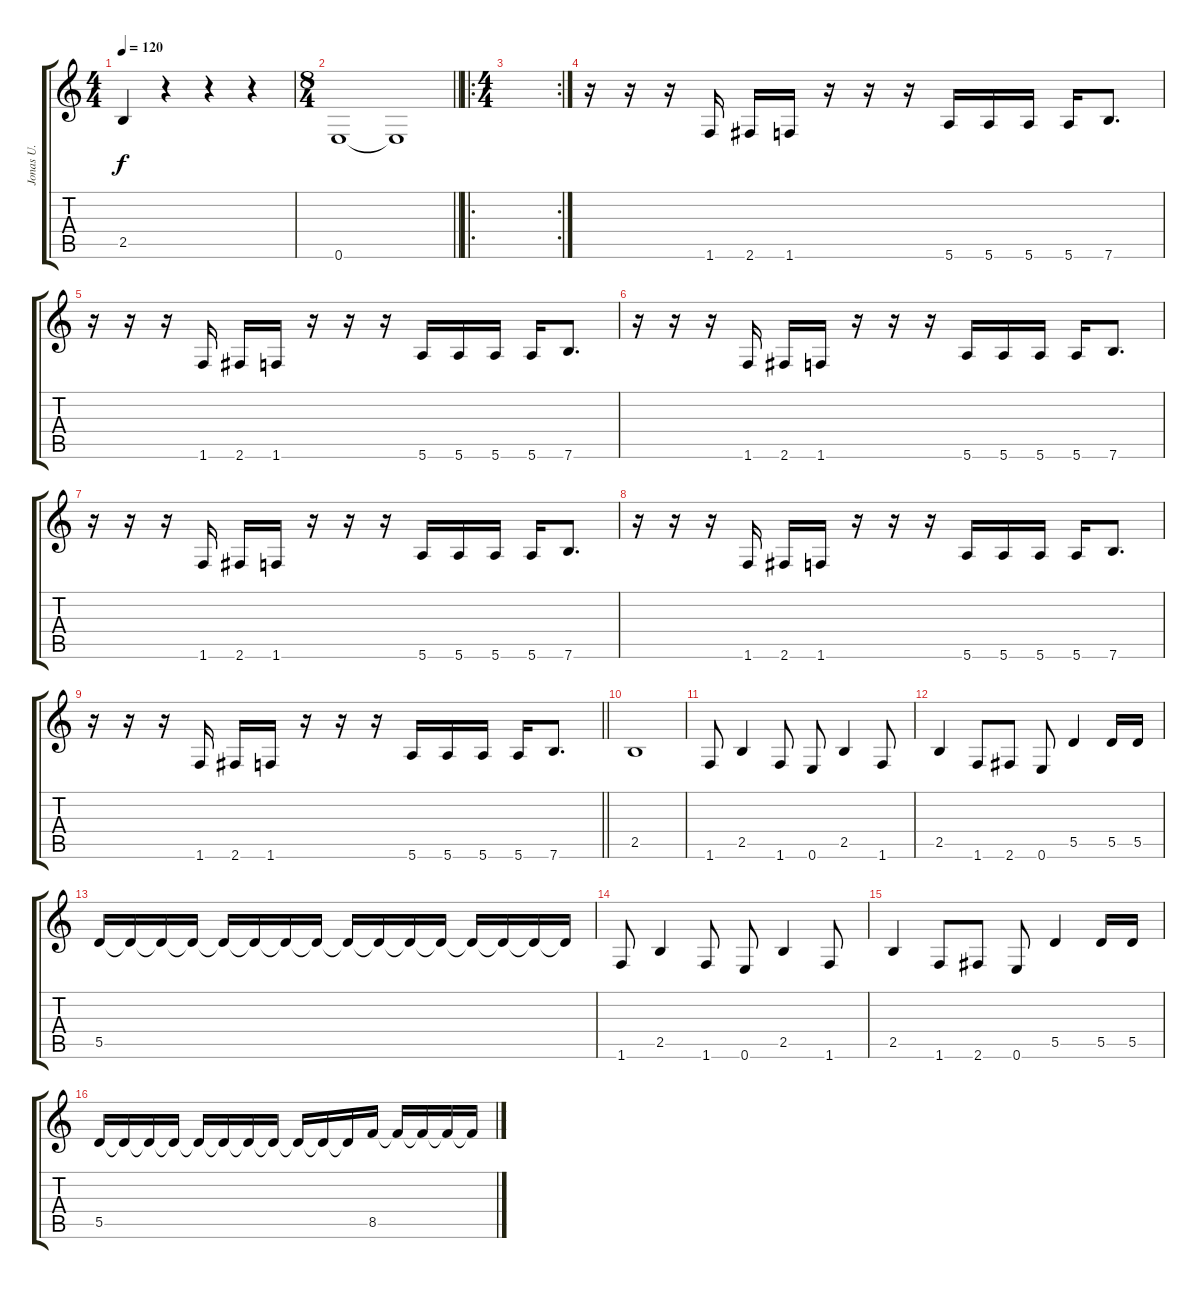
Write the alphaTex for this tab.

\track ("Jonas U." "Jonas U.") {instrument distortionguitar}
\staff {score tabs}
\tuning (E4 B3 G3 D3 A2 E2) {hide}
\ts (4 4)
\tempo 120
\clef g2
\ks c
2.5.4{dy f} r.4 r.4 r.4 |
\ts (8 4)
\barLineRight lightlight
0.6.1 0.6{t}.1 |
\ro
\rc 2
\ts (4 4)
|
r.16 r.16 r.16 1.6.16 2.6.16 1.6.16 r.16 r.16 r.16 5.6.16 5.6.16 5.6.16 5.6.16 7.6.8{d} |
r.16 r.16 r.16 1.6.16 2.6.16 1.6.16 r.16 r.16 r.16 5.6.16 5.6.16 5.6.16 5.6.16 7.6.8{d} |
r.16 r.16 r.16 1.6.16 2.6.16 1.6.16 r.16 r.16 r.16 5.6.16 5.6.16 5.6.16 5.6.16 7.6.8{d} |
r.16 r.16 r.16 1.6.16 2.6.16 1.6.16 r.16 r.16 r.16 5.6.16 5.6.16 5.6.16 5.6.16 7.6.8{d} |
r.16 r.16 r.16 1.6.16 2.6.16 1.6.16 r.16 r.16 r.16 5.6.16 5.6.16 5.6.16 5.6.16 7.6.8{d} |
\barLineRight lightlight
r.16 r.16 r.16 1.6.16 2.6.16 1.6.16 r.16 r.16 r.16 5.6.16 5.6.16 5.6.16 5.6.16 7.6.8{d} |
2.5.1 |
1.6.8 2.5.4 1.6.8 0.6.8 2.5.4 1.6.8 |
2.5.4 1.6.8 2.6.8 0.6.8 5.5.4 5.5.16 5.5.16 |
5.5.16 5.5{t}.16 5.5{t}.16 5.5{t}.16 5.5{t}.16 5.5{t}.16 5.5{t}.16 5.5{t}.16 5.5{t}.16 5.5{t}.16 5.5{t}.16 5.5{t}.16 5.5{t}.16 5.5{t}.16 5.5{t}.16 5.5{t}.16 |
1.6.8 2.5.4 1.6.8 0.6.8 2.5.4 1.6.8 |
2.5.4 1.6.8 2.6.8 0.6.8 5.5.4 5.5.16 5.5.16 |
5.5.16 5.5{t}.16 5.5{t}.16 5.5{t}.16 5.5{t}.16 5.5{t}.16 5.5{t}.16 5.5{t}.16 5.5{t}.16 5.5{t}.16 5.5{t}.16 8.5.16 8.5{t}.16 8.5{t}.16 8.5{t}.16 8.5{t}.16
